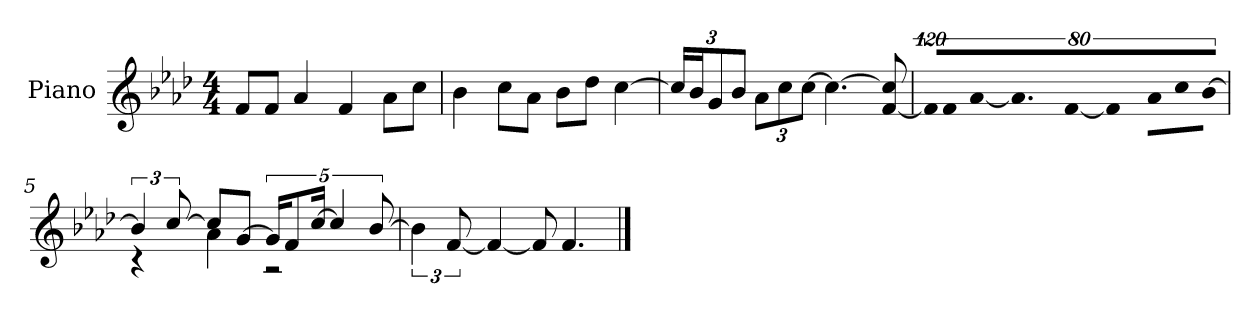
**kern
*part1
*staff1
*I"Piano
*I'P-no
*clefG2
*k[b-e-a-d-]
*M4/4
*MM90
=1
8f/L
8f/J
4a-/
4f/
8a-\L
8cc\J
=2
4b-\
8cc\L
8a-\J
8b-\L
8dd-\J
[4cc\
=3
*Xbrackettup
24cc/LL]
24b-/J
12g/
12b-/J
12a-\L
12cc\
[12cc\J
4.cc\_
[8f/ 8cc/]
=4
*brackettup
!LO:N:vis=16
1920%107f/KL]
!LO:N:vis=8
640%71f/
!LO:N:vis=16
[1920%107a-/K
9.a-/]
!LO:N:vis=16
[1920%107f/Jk
!LO:N:vis=4
1920%427f/]
!LO:N:vis=8
640%71a-\L
!LO:N:vis=8
640%71cc\
!LO:N:vis=8
[640%71b-\J
!!LO:LB:g=z
=5
*^
6b-/]	4r
[12cc/	.
8cc/L]	4a-\
[8g/J	.
20g/KL]	2r
10f/	.
[20cc/Jk	.
5cc/]	.
[10b-/	.
*v	*v
=6
6b-\]
[12f/
4f/_
8f/]
4.f/
==
*-
